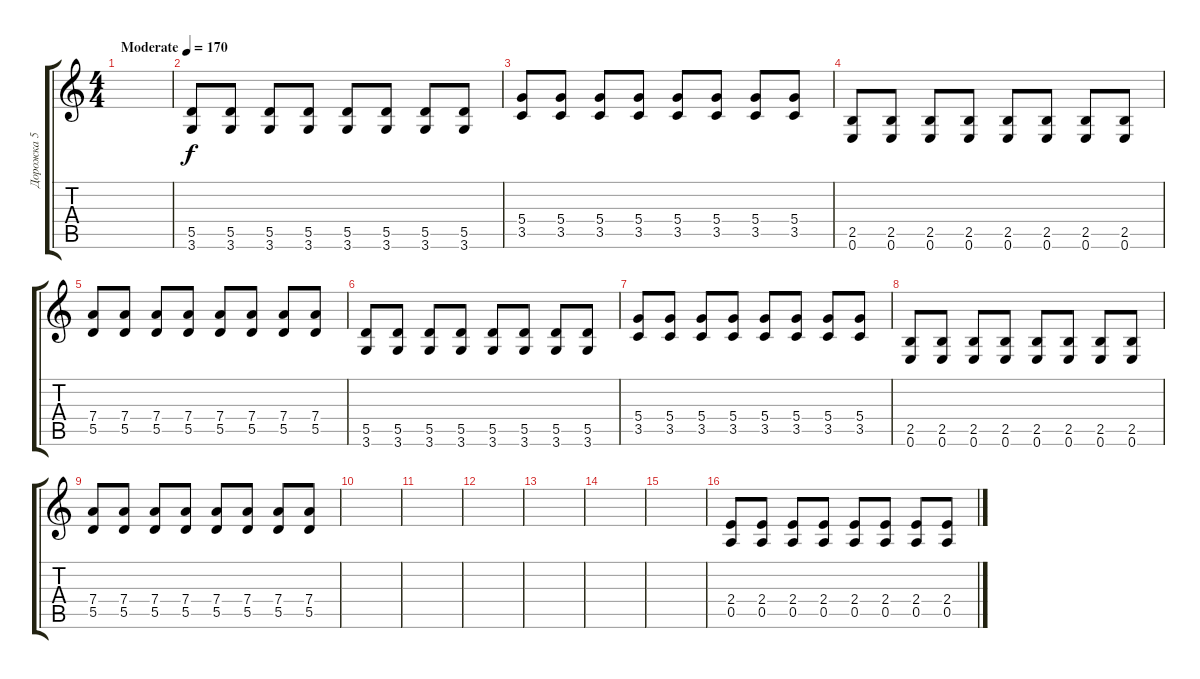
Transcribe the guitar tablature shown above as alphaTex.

\track ("Дорожка 5" "Дорожка 5") {instrument distortionguitar}
\staff {score tabs}
\tuning (E4 B3 G3 D3 A2 E2) {hide}
\ts (4 4)
\tempo (170 "Moderate")
\clef g2
\ks c
|
(5.5 3.6).8 (5.5 3.6).8 (5.5 3.6).8 (5.5 3.6).8 (5.5 3.6).8 (5.5 3.6).8 (5.5 3.6).8 (5.5 3.6).8 |
(5.4 3.5).8 (5.4 3.5).8 (5.4 3.5).8 (5.4 3.5).8 (5.4 3.5).8 (5.4 3.5).8 (5.4 3.5).8 (5.4 3.5).8 |
(2.5 0.6).8 (2.5 0.6).8 (2.5 0.6).8 (2.5 0.6).8 (2.5 0.6).8 (2.5 0.6).8 (2.5 0.6).8 (2.5 0.6).8 |
(7.4 5.5).8 (7.4 5.5).8 (7.4 5.5).8 (7.4 5.5).8 (7.4 5.5).8 (7.4 5.5).8 (7.4 5.5).8 (7.4 5.5).8 |
(5.5 3.6).8 (5.5 3.6).8 (5.5 3.6).8 (5.5 3.6).8 (5.5 3.6).8 (5.5 3.6).8 (5.5 3.6).8 (5.5 3.6).8 |
(5.4 3.5).8 (5.4 3.5).8 (5.4 3.5).8 (5.4 3.5).8 (5.4 3.5).8 (5.4 3.5).8 (5.4 3.5).8 (5.4 3.5).8 |
(2.5 0.6).8 (2.5 0.6).8 (2.5 0.6).8 (2.5 0.6).8 (2.5 0.6).8 (2.5 0.6).8 (2.5 0.6).8 (2.5 0.6).8 |
(7.4 5.5).8 (7.4 5.5).8 (7.4 5.5).8 (7.4 5.5).8 (7.4 5.5).8 (7.4 5.5).8 (7.4 5.5).8 (7.4 5.5).8 |
|
|
|
|
|
|
(2.4 0.5).8 (2.4 0.5).8 (2.4 0.5).8 (2.4 0.5).8 (2.4 0.5).8 (2.4 0.5).8 (2.4 0.5).8 (2.4 0.5).8
